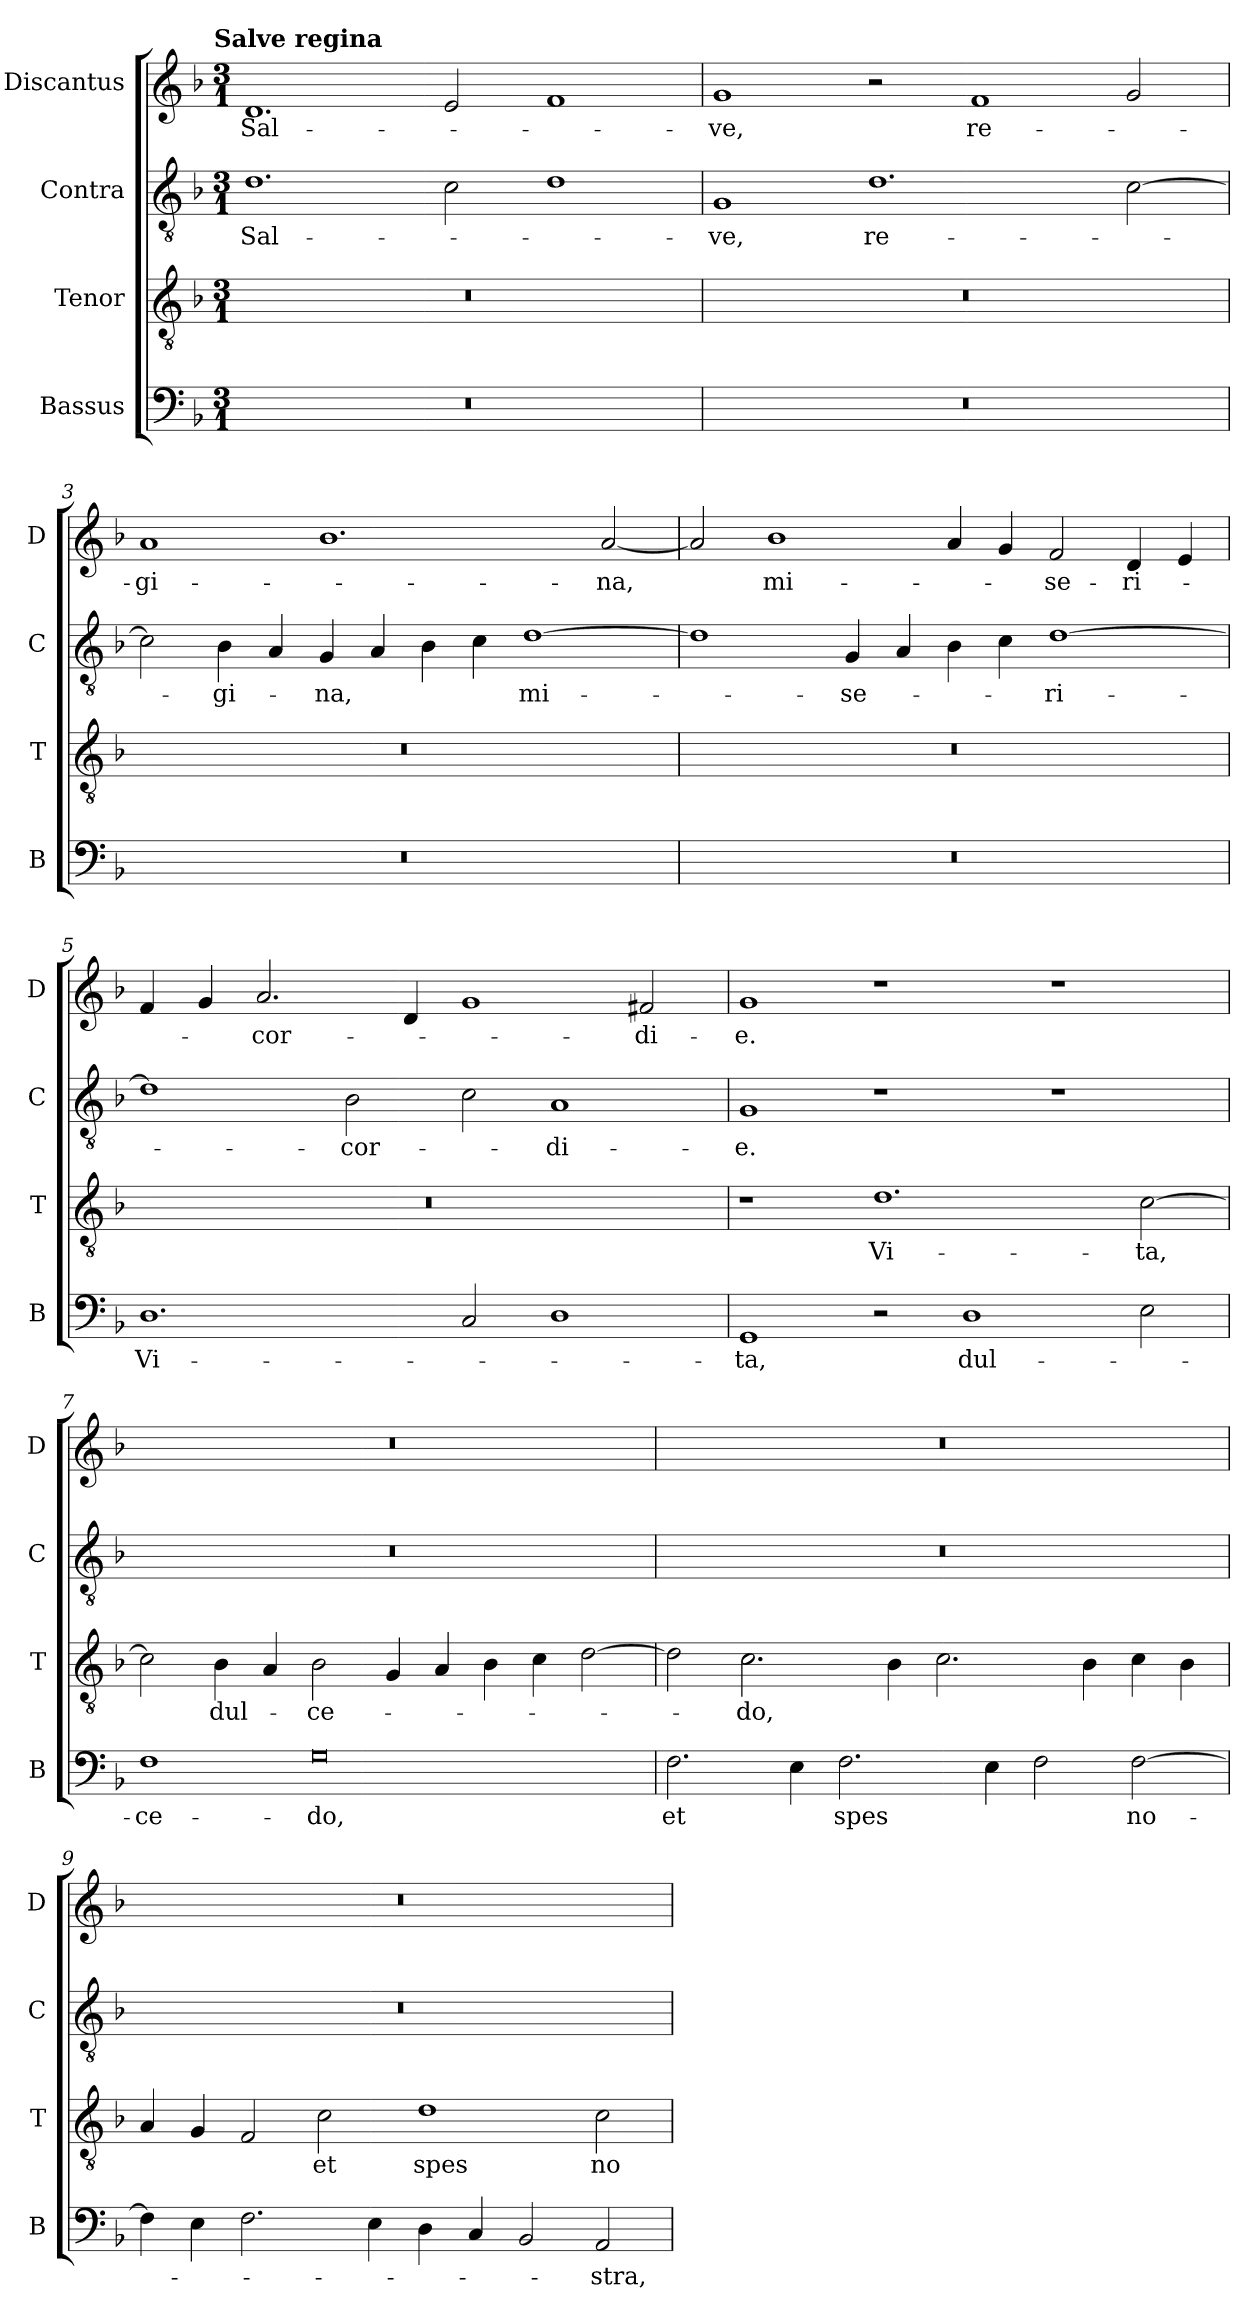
**kern	**text	**kern	**text	**kern	**text	**kern	**text
*part4	*part4	*part3	*part3	*part2	*part2	*part1	*part1
*staff4	*staff4	*staff3	*staff3	*staff2	*staff2	*staff1	*staff1
*I"Bassus	*	*I"Tenor	*	*I"Contra	*	*I"Discantus	*
*I'B	*	*I'T	*	*I'C	*	*I'D	*
*clefF4	*	*clefGv2	*	*clefGv2	*	*clefG2	*
*k[b-]	*	*k[b-]	*	*k[b-]	*	*k[b-]	*
!!LO:TX:omd:t=Salve regina
*M3/1	*	*M3/1	*	*M3/1	*	*M3/1	*
=1	=1	=1	=1	=1	=1	=1	=1
0.r	.	0.r	.	1.d	Sal-	1.d	Sal-
.	.	.	.	2c\	.	2e/	.
.	.	.	.	1d	.	1f	.
=2	=2	=2	=2	=2	=2	=2	=2
0.r	.	0.r	.	1G	-ve,	1g	-ve,
.	.	.	.	1.d	re-	2r	.
.	.	.	.	.	.	1f	re-
.	.	.	.	[2c\	.	2g/	.
=3	=3	=3	=3	=3	=3	=3	=3
0.r	.	0.r	.	2c\]	.	1a	-gi-
.	.	.	.	4B-\	-gi-	.	.
.	.	.	.	4A/	.	.	.
.	.	.	.	4G/	-na,	1.b-	.
.	.	.	.	4A/	.	.	.
.	.	.	.	4B-\	.	.	.
.	.	.	.	4c\	.	.	.
.	.	.	.	[1d	mi-	.	.
.	.	.	.	.	.	[2a/	-na,
=4	=4	=4	=4	=4	=4	=4	=4
0.r	.	0.r	.	1d]	.	2a/]	.
.	.	.	.	.	.	1b-	mi-
.	.	.	.	4G/	-se-	.	.
.	.	.	.	4A/	.	.	.
.	.	.	.	4B-\	.	4a/	.
.	.	.	.	4c\	.	4g/	.
.	.	.	.	[1d	-ri-	2f/	-se-
.	.	.	.	.	.	4d/	-ri-
.	.	.	.	.	.	4e/	.
=5	=5	=5	=5	=5	=5	=5	=5
1.D	Vi-	0.r	.	1d]	.	4f/	.
.	.	.	.	.	.	4g/	.
.	.	.	.	.	.	2.a/	-cor-
.	.	.	.	2B-\	-cor-	.	.
.	.	.	.	.	.	4d/	.
2C/	.	.	.	2c\	.	1g	.
1D	.	.	.	1A	-di-	.	.
.	.	.	.	.	.	2f#X/	-di-
=6	=6	=6	=6	=6	=6	=6	=6
1GG	-ta,	1r	.	1G	-e.	1g	-e.
2r	.	1.d	Vi-	1r	.	1r	.
1D	dul-	.	.	.	.	.	.
.	.	.	.	1r	.	1r	.
2E\	.	[2c\	-ta,	.	.	.	.
=7	=7	=7	=7	=7	=7	=7	=7
1F	-ce-	2c\]	.	0.r	.	0.r	.
.	.	4B-\	dul-	.	.	.	.
.	.	4A/	.	.	.	.	.
0G	-do,	2B-\	-ce-	.	.	.	.
.	.	4G/	.	.	.	.	.
.	.	4A/	.	.	.	.	.
.	.	4B-\	.	.	.	.	.
.	.	4c\	.	.	.	.	.
.	.	[2d\	.	.	.	.	.
=8	=8	=8	=8	=8	=8	=8	=8
2.F\	et	2d\]	.	0.r	.	0.r	.
.	.	2.c\	-do,	.	.	.	.
4E\	.	.	.	.	.	.	.
2.F\	spes	.	.	.	.	.	.
.	.	4B-\	.	.	.	.	.
.	.	2.c\	.	.	.	.	.
4E\	.	.	.	.	.	.	.
2F\	.	.	.	.	.	.	.
.	.	4B-\	.	.	.	.	.
[2F\	no-	4c\	.	.	.	.	.
.	.	4B-\	.	.	.	.	.
=9	=9	=9	=9	=9	=9	=9	=9
4F\]	.	4A/	.	0.r	.	0.r	.
4E\	.	4G/	.	.	.	.	.
2.F\	.	2F/	.	.	.	.	.
.	.	2c\	et	.	.	.	.
4E\	.	.	.	.	.	.	.
4D\	.	1d	spes	.	.	.	.
4C/	.	.	.	.	.	.	.
2BB-/	.	.	.	.	.	.	.
2AA/	-stra,	2c\	no-	.	.	.	.
=	=	=	=	=	=	=	=
*-	*-	*-	*-	*-	*-	*-	*-
